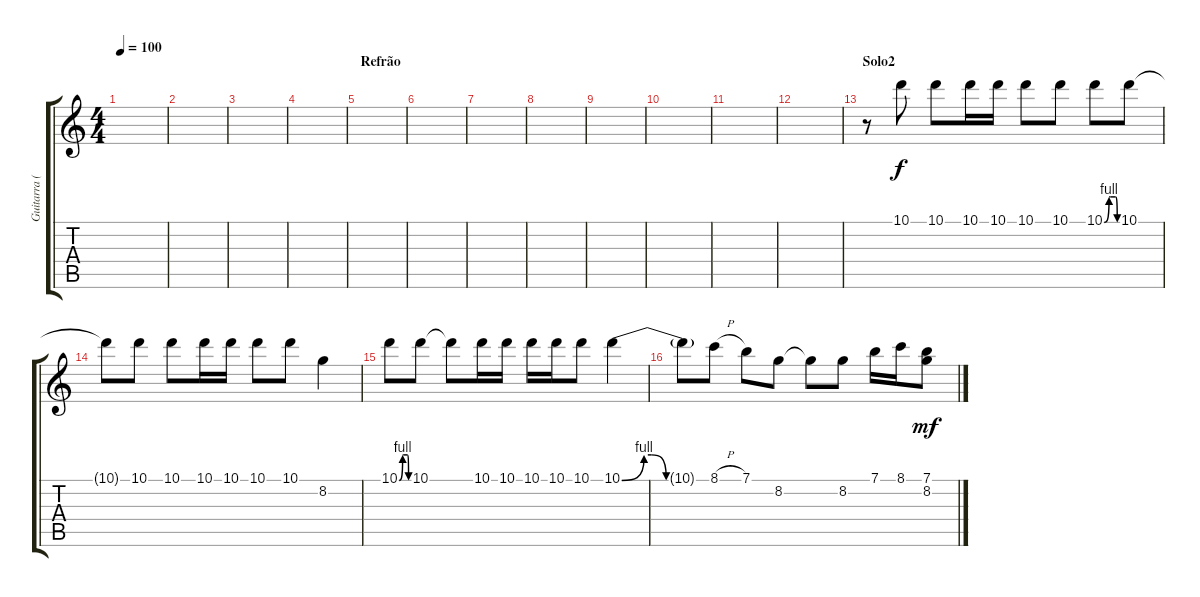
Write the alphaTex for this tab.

\track ("Guitarra (Felipe)" "Guitarra (") {instrument distortionguitar}
\staff {score tabs}
\tuning (E4 B3 G3 D3 A2 E2) {hide}
\ts (4 4)
\tempo 100
\clef g2
\ks c
|
|
|
|
\section ("" "Refrão")
|
|
|
|
|
|
|
|
\section ("" "Solo2")
r.8 10.1.8 10.1.8 10.1.16 10.1.16 10.1.8 10.1.8 10.1{be (custom 0 0 22 4 30 4 52 4 60 0)}.8 10.1.8 |
10.1{t}.8 10.1.8 10.1.8 10.1.16 10.1.16 10.1.8 10.1.8 8.2.4 |
10.1{be (custom 0 0 22 4 30 4 52 4 60 0)}.8 10.1.8 10.1{t}.8 10.1.16 10.1.16 10.1.16 10.1.16 10.1.8 10.1{be (custom 0 0 15 4 20 4 30 0 35 0 45 0 60 0)}.4 |
10.1{t}.8 8.1{h}.8 7.1.8 8.2.8 8.2{t}.8 8.2.8 7.1.16 8.1.16 (7.1 8.2).8{dy mf}
